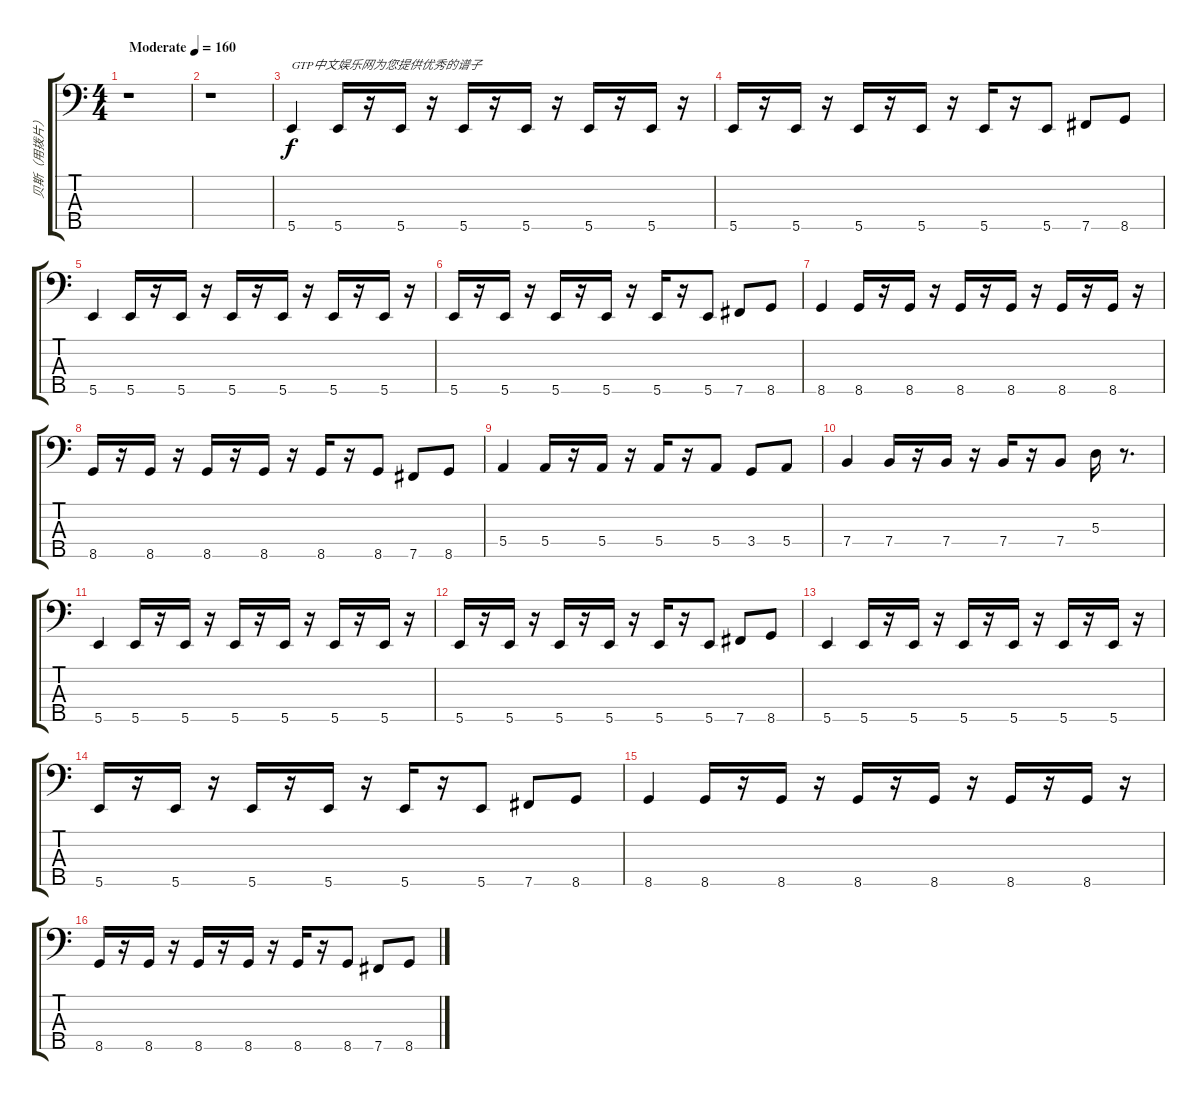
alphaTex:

\track ("贝斯（用拨片）" "贝斯（用拨片）") {instrument electricbasspick}
\staff {score tabs}
\tuning (G2 D2 A1 E1 B0) {hide}
\ts (4 4)
\tempo (160 "Moderate")
\clef f4
\ks c
r.1{dy f instrument electricbasspick} |
r.1 |
5.5.4{txt "GTP中文娱乐网为您提供优秀的谱子"} 5.5.16 r.16 5.5.16 r.16 5.5.16 r.16 5.5.16 r.16 5.5.16 r.16 5.5.16 r.16 |
5.5.16 r.16 5.5.16 r.16 5.5.16 r.16 5.5.16 r.16 5.5.16 r.16 5.5.8 7.5.8 8.5.8 |
5.5.4 5.5.16 r.16 5.5.16 r.16 5.5.16 r.16 5.5.16 r.16 5.5.16 r.16 5.5.16 r.16 |
5.5.16 r.16 5.5.16 r.16 5.5.16 r.16 5.5.16 r.16 5.5.16 r.16 5.5.8 7.5.8 8.5.8 |
8.5.4 8.5.16 r.16 8.5.16 r.16 8.5.16 r.16 8.5.16 r.16 8.5.16 r.16 8.5.16 r.16 |
8.5.16 r.16 8.5.16 r.16 8.5.16 r.16 8.5.16 r.16 8.5.16 r.16 8.5.8 7.5.8 8.5.8 |
5.4.4 5.4.16 r.16 5.4.16 r.16 5.4.16 r.16 5.4.8 3.4.8 5.4.8 |
7.4.4 7.4.16 r.16 7.4.16 r.16 7.4.16 r.16 7.4.8 5.3.16 r.8{d} |
5.5.4 5.5.16 r.16 5.5.16 r.16 5.5.16 r.16 5.5.16 r.16 5.5.16 r.16 5.5.16 r.16 |
5.5.16 r.16 5.5.16 r.16 5.5.16 r.16 5.5.16 r.16 5.5.16 r.16 5.5.8 7.5.8 8.5.8 |
5.5.4 5.5.16 r.16 5.5.16 r.16 5.5.16 r.16 5.5.16 r.16 5.5.16 r.16 5.5.16 r.16 |
5.5.16 r.16 5.5.16 r.16 5.5.16 r.16 5.5.16 r.16 5.5.16 r.16 5.5.8 7.5.8 8.5.8 |
8.5.4 8.5.16 r.16 8.5.16 r.16 8.5.16 r.16 8.5.16 r.16 8.5.16 r.16 8.5.16 r.16 |
8.5.16 r.16 8.5.16 r.16 8.5.16 r.16 8.5.16 r.16 8.5.16 r.16 8.5.8 7.5.8 8.5.8
